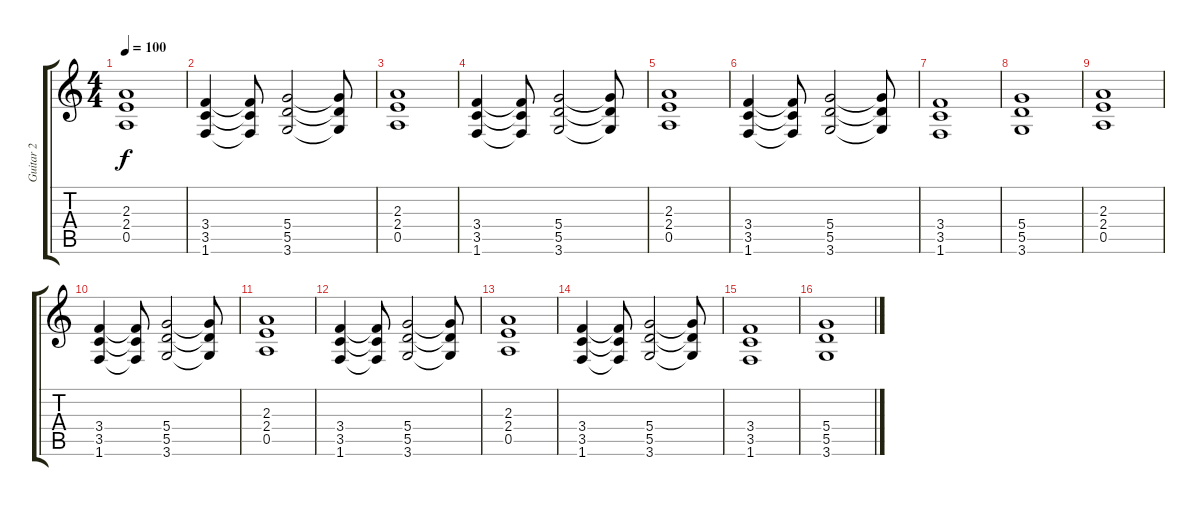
\track ("Guitar 2" "Guitar 2") {instrument distortionguitar}
\staff {score tabs}
\tuning (E4 B3 G3 D3 A2 E2) {hide}
\ts (4 4)
\tempo 100
\clef g2
\ks c
(2.3 2.4 0.5).1{dy f} |
(3.4 3.5 1.6).4 (3.4{t} 3.5{t} 1.6{t}).8 (5.4 5.5 3.6).2 (5.4{t} 5.5{t} 3.6{t}).8 |
(2.3 2.4 0.5).1 |
(3.4 3.5 1.6).4 (3.4{t} 3.5{t} 1.6{t}).8 (5.4 5.5 3.6).2 (5.4{t} 5.5{t} 3.6{t}).8 |
(2.3 2.4 0.5).1 |
(3.4 3.5 1.6).4 (3.4{t} 3.5{t} 1.6{t}).8 (5.4 5.5 3.6).2 (5.4{t} 5.5{t} 3.6{t}).8 |
(3.4 3.5 1.6).1 |
(5.4 5.5 3.6).1 |
(2.3 2.4 0.5).1 |
(3.4 3.5 1.6).4 (3.4{t} 3.5{t} 1.6{t}).8 (5.4 5.5 3.6).2 (5.4{t} 5.5{t} 3.6{t}).8 |
(2.3 2.4 0.5).1 |
(3.4 3.5 1.6).4 (3.4{t} 3.5{t} 1.6{t}).8 (5.4 5.5 3.6).2 (5.4{t} 5.5{t} 3.6{t}).8 |
(2.3 2.4 0.5).1 |
(3.4 3.5 1.6).4 (3.4{t} 3.5{t} 1.6{t}).8 (5.4 5.5 3.6).2 (5.4{t} 5.5{t} 3.6{t}).8 |
(3.4 3.5 1.6).1 |
(5.4 5.5 3.6).1
